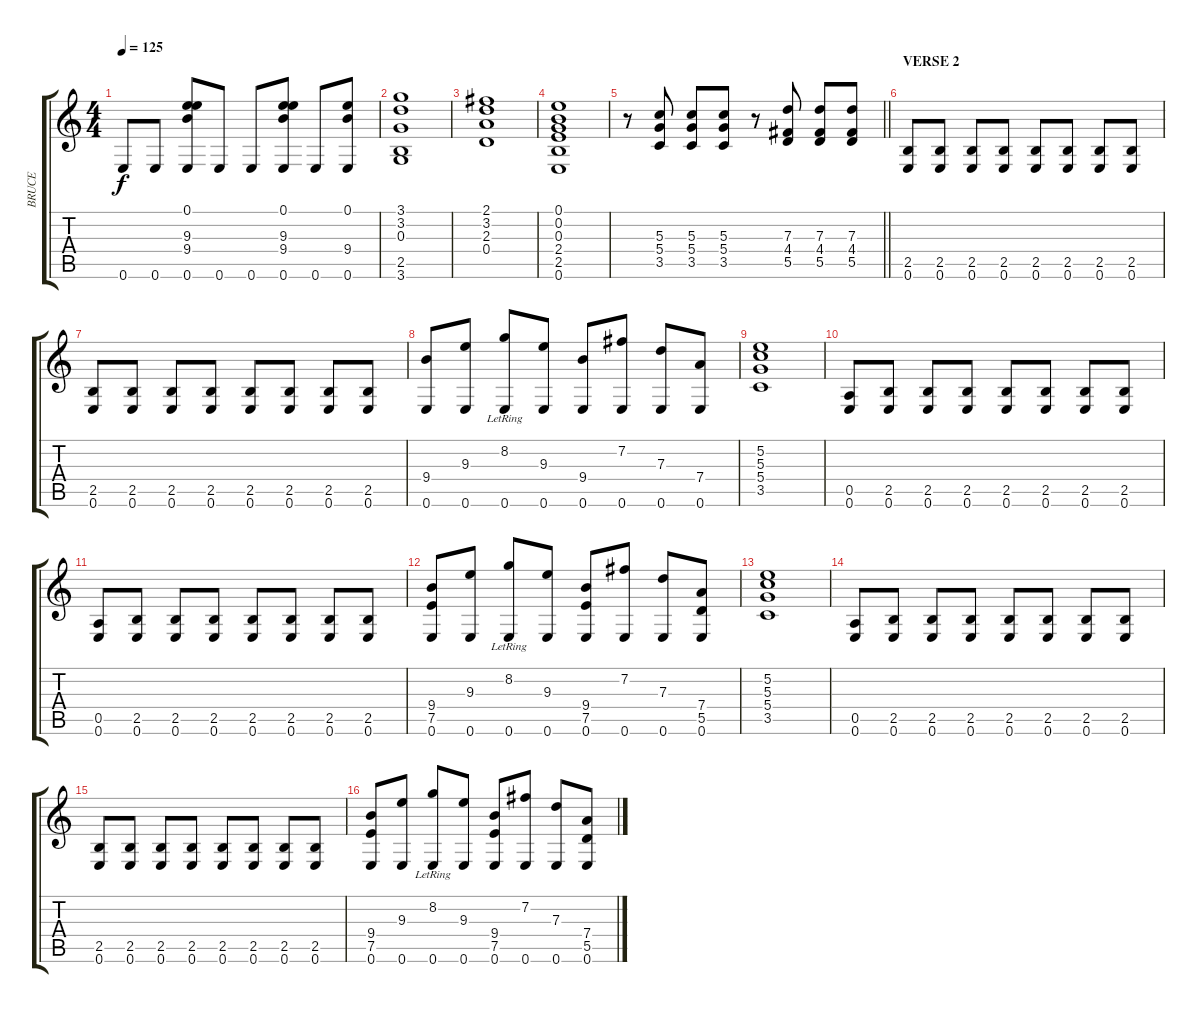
\track ("BRUCE " "BRUCE ") {instrument distortionguitar}
\staff {score tabs}
\tuning (E4 B3 G3 D3 A2 E2) {hide}
\ts (4 4)
\tempo 125
\clef g2
\ks c
0.6.8{dy f} 0.6.8 (0.1 9.3 9.4 0.6).8 0.6.8 0.6.8 (0.1 9.3 9.4 0.6).8 0.6.8 (0.1 9.4 0.6).8 |
(3.1 3.2 0.3 2.5 3.6).1 |
(2.1 3.2 2.3 0.4).1 |
(0.1 0.2 0.3 2.4 2.5 0.6).1 |
\barLineRight lightlight
r.8 (5.3 5.4 3.5).8 (5.3 5.4 3.5).8 (5.3 5.4 3.5).8 r.8 (7.3 4.4 5.5).8 (7.3 4.4 5.5).8 (7.3 4.4 5.5).8 |
\section ("" "VERSE 2")
(2.5 0.6).8 (2.5 0.6).8 (2.5 0.6).8 (2.5 0.6).8 (2.5 0.6).8 (2.5 0.6).8 (2.5 0.6).8 (2.5 0.6).8 |
(2.5 0.6).8 (2.5 0.6).8 (2.5 0.6).8 (2.5 0.6).8 (2.5 0.6).8 (2.5 0.6).8 (2.5 0.6).8 (2.5 0.6).8 |
(9.4 0.6).8 (9.3 0.6).8 (8.2{lr} 0.6).8 (9.3 0.6).8 (9.4 0.6).8 (7.2 0.6).8 (7.3 0.6).8 (7.4 0.6).8 |
(5.2 5.3 5.4 3.5).1 |
(0.5 0.6).8 (2.5 0.6).8 (2.5 0.6).8 (2.5 0.6).8 (2.5 0.6).8 (2.5 0.6).8 (2.5 0.6).8 (2.5 0.6).8 |
(0.5 0.6).8 (2.5 0.6).8 (2.5 0.6).8 (2.5 0.6).8 (2.5 0.6).8 (2.5 0.6).8 (2.5 0.6).8 (2.5 0.6).8 |
(9.4 7.5 0.6).8 (9.3 0.6).8 (8.2{lr} 0.6).8 (9.3 0.6).8 (9.4 7.5 0.6).8 (7.2 0.6).8 (7.3 0.6).8 (7.4 5.5 0.6).8 |
(5.2 5.3 5.4 3.5).1 |
(0.5 0.6).8 (2.5 0.6).8 (2.5 0.6).8 (2.5 0.6).8 (2.5 0.6).8 (2.5 0.6).8 (2.5 0.6).8 (2.5 0.6).8 |
(2.5 0.6).8 (2.5 0.6).8 (2.5 0.6).8 (2.5 0.6).8 (2.5 0.6).8 (2.5 0.6).8 (2.5 0.6).8 (2.5 0.6).8 |
(9.4 7.5 0.6).8 (9.3 0.6).8 (8.2{lr} 0.6).8 (9.3 0.6).8 (9.4 7.5 0.6).8 (7.2 0.6).8 (7.3 0.6).8 (7.4 5.5 0.6).8
